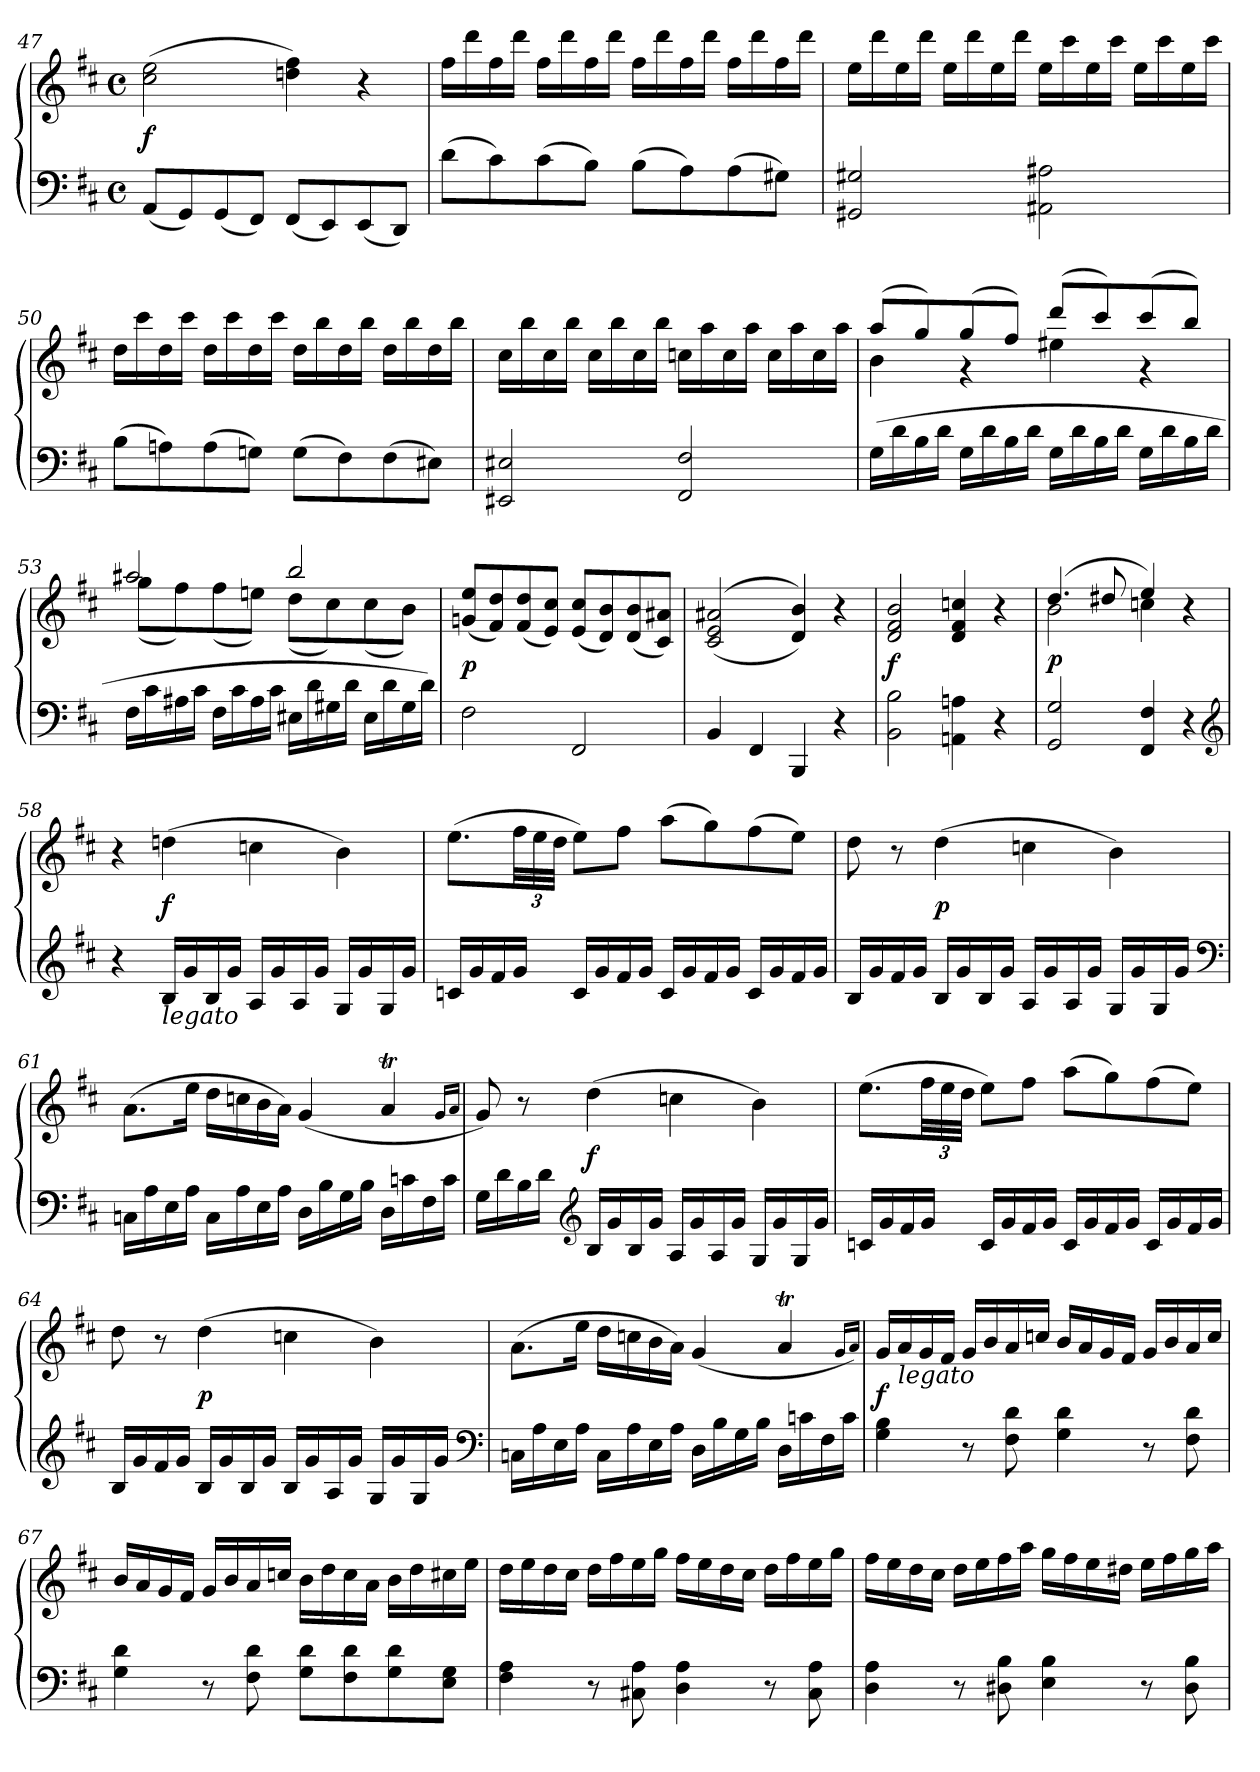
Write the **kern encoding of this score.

**kern	**kern	**dynam
*part1	*part1	*part1
*staff2	*staff1	*staff1/2
*clefF4	*clefG2	*
*k[f#c#]	*k[f#c#]	*
*D:	*D:	*
*M4/4	*M4/4	*
*met(c)	*met(c)	*
=47	=47	=47
(8AAL	(2cc# 2ee	f
8GG)	.	.
(8GG	.	.
8FF#J)	.	.
(8FF#L	4ddn 4ff#)	.
8EE)	.	.
(8EE	4r	.
8DDJ)	.	.
=48	=48	=48
(8dL	16ff#LL	.
.	16ddd	.
8c#)	16ff#	.
.	16dddJJ	.
(8c#	16ff#LL	.
.	16ddd	.
8BJ)	16ff#	.
.	16dddJJ	.
(8BL	16ff#LL	.
.	16ddd	.
8A)	16ff#	.
.	16dddJJ	.
(8A	16ff#LL	.
.	16ddd	.
8G#XJ)	16ff#	.
.	16dddJJ	.
=49	=49	=49
2GG#X 2G#X	16eeLL	.
.	16ddd	.
.	16ee	.
.	16dddJJ	.
.	16eeLL	.
.	16ddd	.
.	16ee	.
.	16dddJJ	.
2AA#X 2A#X	16eeLL	.
.	16ccc#	.
.	16ee	.
.	16ccc#JJ	.
.	16eeLL	.
.	16ccc#	.
.	16ee	.
.	16ccc#JJ	.
=50	=50	=50
(8BL	16ddLL	.
.	16ccc#	.
8An)	16dd	.
.	16ccc#JJ	.
(8A	16ddLL	.
.	16ccc#	.
8GnJ)	16dd	.
.	16ccc#JJ	.
(8GL	16ddLL	.
.	16bb	.
8F#)	16dd	.
.	16bbJJ	.
(8F#	16ddLL	.
.	16bb	.
8E#XJ)	16dd	.
.	16bbJJ	.
=51	=51	=51
2EE#X 2E#X	16cc#LL	.
.	16bb	.
.	16cc#	.
.	16bbJJ	.
.	16cc#LL	.
.	16bb	.
.	16cc#	.
.	16bbJJ	.
2FF# 2F#	16ccnLL	.
.	16aa	.
.	16cc	.
.	16aaJJ	.
.	16ccLL	.
.	16aa	.
.	16cc	.
.	16aaJJ	.
=52	=52	=52
*	*^	*
(16GLL	(8aaL	4b	.
16d	.	.	.
16B	8gg)	.	.
16dJJ	.	.	.
16GLL	(8gg	4r	.
16d	.	.	.
16B	8ff#J)	.	.
16dJJ	.	.	.
16GLL	(8dddL	4ee#X	.
16d	.	.	.
16B	8ccc#)	.	.
16dJJ	.	.	.
16GLL	(8ccc#	4r	.
16d	.	.	.
16B	8bbJ)	.	.
16dJJ	.	.	.
=53	=53	=53	=53
16F#LL	2aa#X	(8ggL	.
16c#	.	.	.
16A#X	.	8ff#)	.
16c#JJ	.	.	.
16F#LL	.	(8ff#	.
16c#	.	.	.
16A#	.	8eenJ)	.
16c#JJ	.	.	.
16E#XLL	2bb	(8ddL	.
16d	.	.	.
16G#X	.	8cc#)	.
16dJJ	.	.	.
16E#LL	.	(8cc#	.
16d	.	.	.
16G#	.	8bJ)	.
16dJJ)	.	.	.
*	*v	*v	*
=54	=54	=54
2F#	(8gn 8eeL	p
.	8f# 8dd)	.
.	(8f# 8dd	.
.	8e 8cc#J)	.
2FF#	(8e 8cc#L	.
.	8d 8b)	.
.	(8d 8b	.
.	8c# 8a#XJ)	.
=55	=55	=55
4BB	(<(>2c# 2e 2a#X	.
4FF#	.	.
4BBB	4d 4b))	.
4r	4r	.
=56	=56	=56
2BB 2B	2d 2f# 2b	f
4AAn 4An	4d 4f# 4ccn	.
4r	4r	.
=57	=57	=57
*	*^	*
2GG 2G	(4.dd	2b	p
.	8dd#X	.	.
4FF# 4F#	4ee)	4ccn	.
4r	4r	4ryy	.
*	*v	*v	*
*clefG2	*	*
=58	=58	=58
4r	4r	.
!LO:TX:b:i:t=legato	!	!
16BLL	(4ddn	f
16g	.	.
16B	.	.
16gJJ	.	.
16ALL	4ccn	.
16g	.	.
16A	.	.
16gJJ	.	.
16GLL	4b)	.
16g	.	.
16G	.	.
16gJJ	.	.
=59	=59	=59
16cnLL	(8.eeL	.
16g	.	.
16f#	.	.
16gJJ	48ff#LL	.
.	48ee	.
.	48ddJJJ	.
16cLL	8eeL)	.
16g	.	.
16f#	8ff#J	.
16gJJ	.	.
16cLL	(8aaL	.
16g	.	.
16f#	8gg)	.
16gJJ	.	.
16cLL	(8ff#	.
16g	.	.
16f#	8eeJ)	.
16gJJ	.	.
=60	=60	=60
16BLL	8dd	.
16g	.	.
16f#	8r	.
16gJJ	.	.
16BLL	(4dd	p
16g	.	.
16B	.	.
16gJJ	.	.
16ALL	4ccn	.
16g	.	.
16A	.	.
16gJJ	.	.
16GLL	4b)	.
16g	.	.
16G	.	.
16gJJ	.	.
*clefF4	*	*
=61	=61	=61
16CnLL	(8.aL	.
16A	.	.
16E	.	.
16AJJ	16eeJk	.
16CLL	16ddLL	.
16A	16ccn	.
16E	16b	.
16AJJ	16aJJ)	.
16DLL	(>4g	.
16B	.	.
16G	.	.
16BJJ	.	.
16DLL	4aT	.
16cn	.	.
16F#	.	.
16cJJ	.	.
.	16qg/LL	.
.	16qa/JJ	.
=62	=62	=62
16GLL	8gTTT)	.
16d	.	.
16B	8r	.
16dJJ	.	.
*clefG2	*	*
16BLL	(4dd	f
16g	.	.
16B	.	.
16gJJ	.	.
16ALL	4ccn	.
16g	.	.
16A	.	.
16gJJ	.	.
16GLL	4b)	.
16g	.	.
16G	.	.
16gJJ	.	.
=63	=63	=63
16cnLL	(8.eeL	.
16g	.	.
16f#	.	.
16gJJ	48ff#LL	.
.	48ee	.
.	48ddJJJ	.
16cLL	8eeL)	.
16g	.	.
16f#	8ff#J	.
16gJJ	.	.
16cLL	(8aaL	.
16g	.	.
16f#	8gg)	.
16gJJ	.	.
16cLL	(8ff#	.
16g	.	.
16f#	8eeJ)	.
16gJJ	.	.
=64	=64	=64
16BLL	8dd	.
16g	.	.
16f#	8r	.
16gJJ	.	.
16BLL	(4dd	p
16g	.	.
16B	.	.
16gJJ	.	.
16BLL	4ccn	.
16g	.	.
16A	.	.
16gJJ	.	.
16GLL	4b)	.
16g	.	.
16G	.	.
16gJJ	.	.
*clefF4	*	*
=65	=65	=65
16CnLL	(8.aL	.
16A	.	.
16E	.	.
16AJJ	16eeJk	.
16CLL	16ddLL	.
16A	16ccn	.
16E	16b	.
16AJJ	16aJJ)	.
16DLL	(4g	.
16B	.	.
16G	.	.
16BJJ	.	.
16DLL	4aT	.
16cn	.	.
16F#	.	.
16cJJ	.	.
.	16qg/LL	.
.	16qa/JJ)	.
=66	=66	=66
4G 4B	16gTTTLL	f
!	!LO:TX:b:i:t=legato	!
.	16a	.
.	16g	.
.	16f#JJ	.
8r	16gLL	.
.	16b	.
8F# 8d	16a	.
.	16ccnJJ	.
4G 4d	16bLL	.
.	16a	.
.	16g	.
.	16f#JJ	.
8r	16gLL	.
.	16b	.
8F# 8d	16a	.
.	16ccJJ	.
=67	=67	=67
4G 4d	16bLL	.
.	16a	.
.	16g	.
.	16f#JJ	.
8r	16gLL	.
.	16b	.
8F# 8d	16a	.
.	16ccnJJ	.
8G 8dL	16bLL	.
.	16dd	.
8F# 8d	16cc	.
.	16aJJ	.
8G 8d	16bLL	.
.	16dd	.
8E 8GJ	16cc#X	.
.	16eeJJ	.
=68	=68	=68
4F# 4A	16ddLL	.
.	16ee	.
.	16dd	.
.	16cc#JJ	.
8r	16ddLL	.
.	16ff#	.
8C#X 8A	16ee	.
.	16ggJJ	.
4D 4A	16ff#LL	.
.	16ee	.
.	16dd	.
.	16cc#JJ	.
8r	16ddLL	.
.	16ff#	.
8C# 8A	16ee	.
.	16ggJJ	.
=69	=69	=69
4D 4A	16ff#LL	.
.	16ee	.
.	16dd	.
.	16cc#JJ	.
8r	16ddLL	.
.	16ee	.
8D#X 8B	16ff#	.
.	16aaJJ	.
4E 4B	16ggLL	.
.	16ff#	.
.	16ee	.
.	16dd#XJJ	.
8r	16eeLL	.
.	16ff#	.
8D# 8B	16gg	.
.	16aaJJ	.
=	=	=
*-	*-	*-
